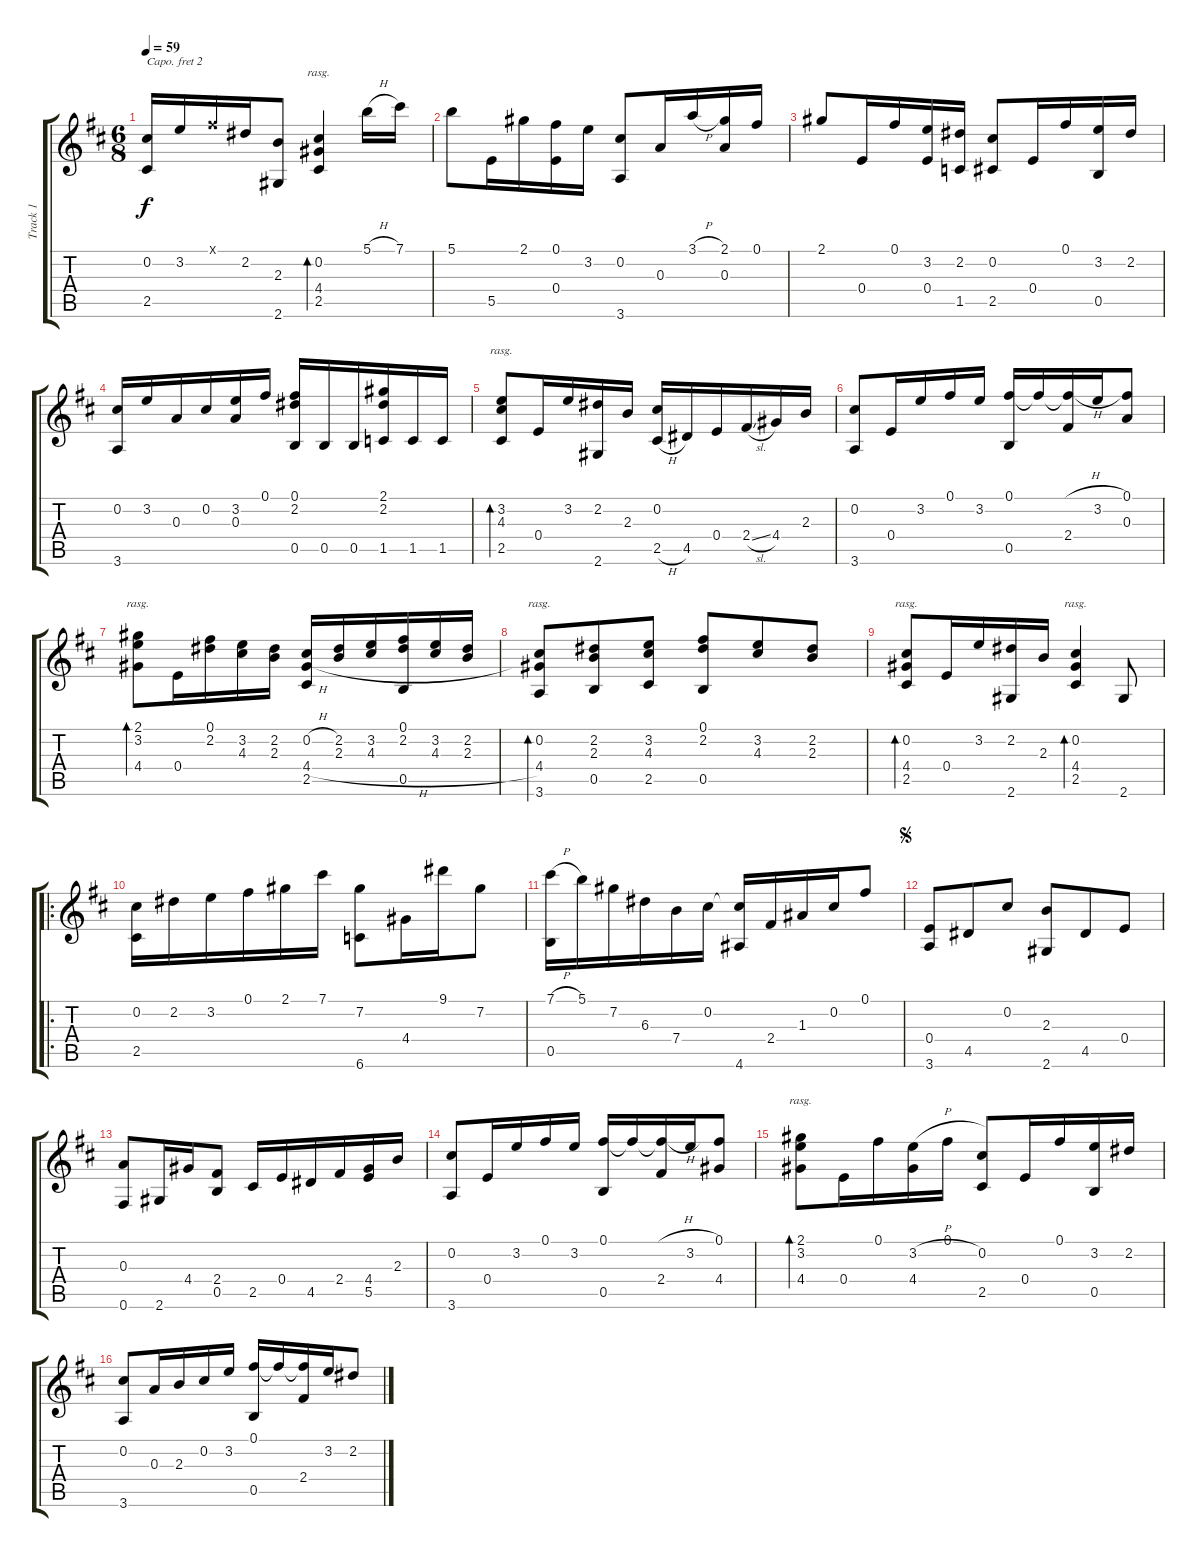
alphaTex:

\track ("Track 1" "Track 1") {instrument acousticguitarnylon}
\staff {score tabs}
\capo 2
\tuning (E4 B3 G3 D3 A2 E2) {hide}
\ts (6 8)
\tempo 59
\clef g2
\ks bminor
(0.2 2.5).16{dy f} 3.2.16 0.1{x}.16 2.2.16 (2.3 2.6).8 (0.2 4.4 2.5).4{bd 120 rasg ii} 5.1{h}.16 7.1.16 |
5.1.8 5.5.16 2.1.16 (0.1 0.4).16 3.2.16 (0.2 3.6).8 0.3.16 3.1{h}.16 (2.1 0.3).16 0.1.16 |
2.1.8 0.4.16 0.1.16 (3.2 0.4).16 (2.2 1.5).16 (0.2 2.5).8 0.4.16 0.1.16 (3.2 0.5).16 2.2.16 |
(0.2 3.6).16 3.2.16 0.3.16 0.2.16 (3.2 0.3).16 0.1.16 (0.1 2.2 0.5).16 0.5.16 0.5.16 (2.1 2.2 1.5).16 1.5.16 1.5.16 |
(3.2 4.3 2.5).8{bd 120 rasg ii} 0.4.16 3.2.16 (2.2 2.6).16 2.3.16 (0.2 2.5{h}).16 4.5.16 0.4.16 2.4{sl}.16 4.4.16 2.3.16 |
(0.2 3.6).8 0.4.16 3.2.16 0.1.16 3.2.16 (0.1 0.5).16 0.1{t}.16 (0.1{h t} 2.4).16 3.2.16 (0.1 0.3).8 |
(2.1 3.2 4.4).8{bd 120 rasg ii} 0.4.16 (0.1 2.2).16 (3.2 4.3).16 (2.2 2.3).16 (0.2{h} 4.4{h} 2.5).16 (2.2 2.3).16 (3.2 4.3).16 (0.1 2.2 0.5).16 (3.2 4.3).16 (2.2 2.3).16 |
(0.2 4.4 3.6).8{bd 120 rasg ii} (2.2 2.3 0.5).8 (3.2 4.3 2.5).8 (0.1 2.2 0.5).8 (3.2 4.3).8 (2.2 2.3).8 |
(0.2 4.4 2.5).8{bd 120 rasg ii} 0.4.16 3.2.16 (2.2 2.6).16 2.3.16 (0.2 4.4 2.5).4{bd 120 rasg ii} 2.6.8 |
\ro
(0.2 2.5).16 2.2.16 3.2.16 0.1.16 2.1.16 7.1.16 (7.2 6.6).8 4.4.16 9.1.16 7.2.8 |
(7.1{h} 0.5).16 5.1.16 7.2.16 6.3.16 7.4.16 0.2.16 (0.2{t} 4.6).16 2.4.16 1.3.16 0.2.16 0.1.8 |
\jump segno
(0.4 3.6).8 4.5.8 0.2.8 (2.3 2.6).8 4.5.8 0.4.8 |
(0.3 0.6).8 2.6.16 4.4.16 (2.4 0.5).8 2.5.16 0.4.16 4.5.16 2.4.16 (4.4 5.5).16 2.3.16 |
(0.2 3.6).8 0.4.16 3.2.16 0.1.16 3.2.16 (0.1 0.5).16 0.1{t}.16 (0.1{h t} 2.4).16 3.2.16 (0.1 4.4).8 |
(2.1 3.2 4.4).8{bd 120 rasg ii} 0.4.16 0.1.16 (3.2{h} 4.4).16 0.1.16 (0.2 2.5).8 0.4.16 0.1.16 (3.2 0.5).16 2.2.16 |
(0.2 3.6).8 0.3.16 2.3.16 0.2.16 3.2.16 (0.1 0.5).16 0.1{t}.16 (0.1{t} 2.4).16 3.2.16 2.2.8
